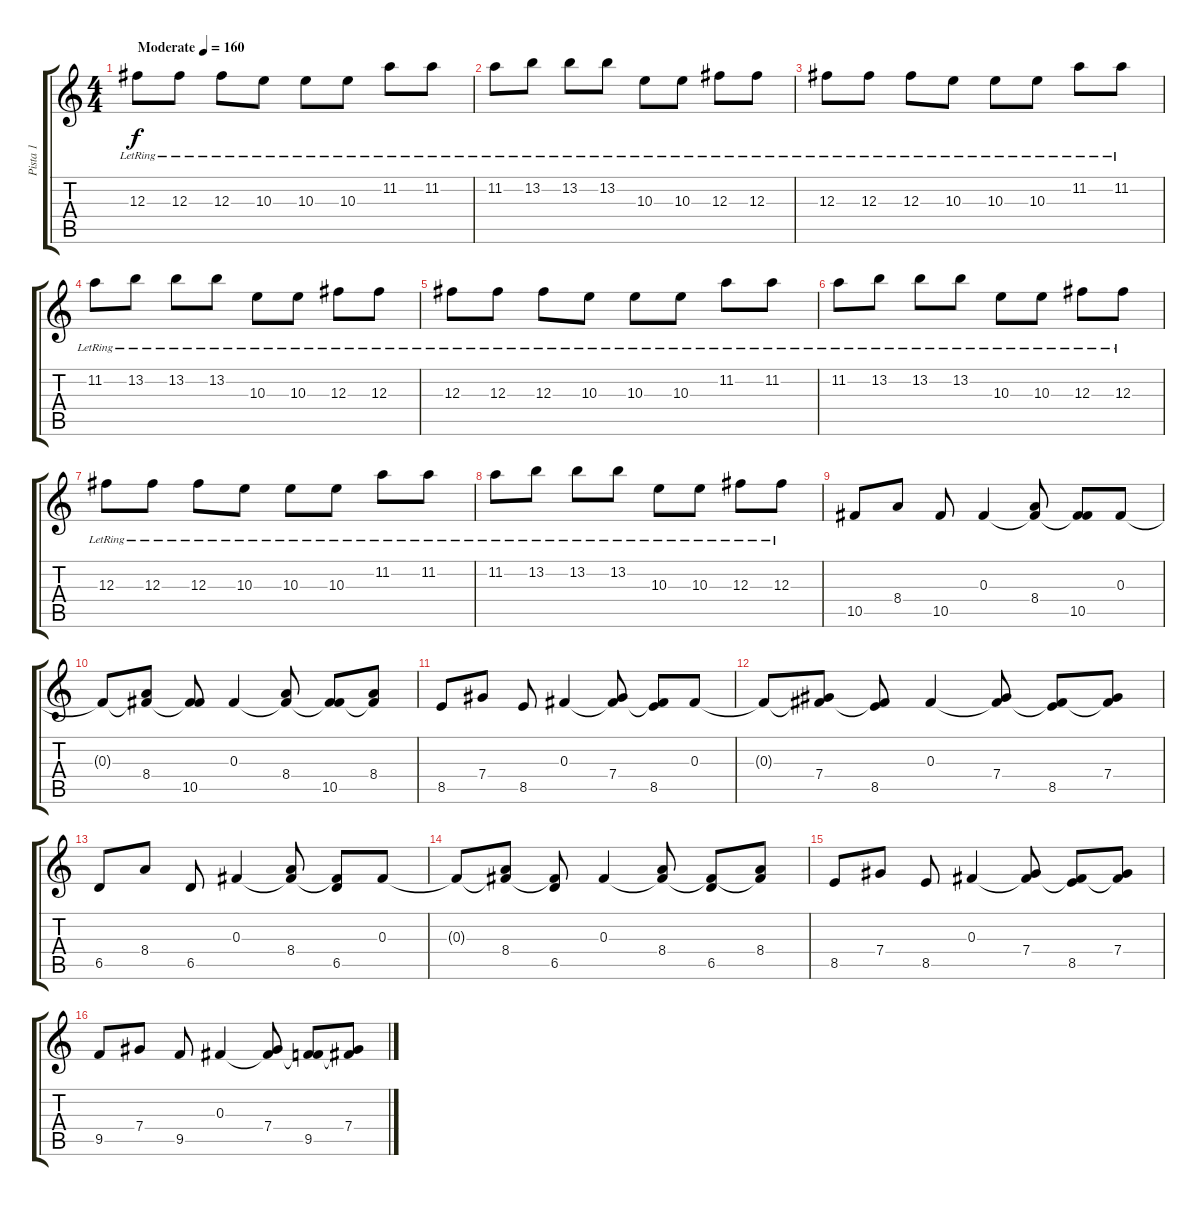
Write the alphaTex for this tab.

\track ("Pista 1" "Pista 1") {instrument distortionguitar}
\staff {score tabs}
\tuning (Eb4 Bb3 Gb3 Db3 Ab2 Eb2) {hide}
\ts (4 4)
\tempo (160 "Moderate")
\clef g2
\ks c
12.3{lr}.8{dy f instrument distortionguitar} 12.3{lr}.8 12.3{lr}.8 10.3{lr}.8 10.3{lr}.8 10.3{lr}.8 11.2{lr}.8 11.2{lr}.8 |
11.2{lr}.8 13.2{lr}.8 13.2{lr}.8 13.2{lr}.8 10.3{lr}.8 10.3{lr}.8 12.3{lr}.8 12.3{lr}.8 |
12.3{lr}.8 12.3{lr}.8 12.3{lr}.8 10.3{lr}.8 10.3{lr}.8 10.3{lr}.8 11.2{lr}.8 11.2{lr}.8 |
11.2{lr}.8 13.2{lr}.8 13.2{lr}.8 13.2{lr}.8 10.3{lr}.8 10.3{lr}.8 12.3{lr}.8 12.3{lr}.8 |
12.3{lr}.8 12.3{lr}.8 12.3{lr}.8 10.3{lr}.8 10.3{lr}.8 10.3{lr}.8 11.2{lr}.8 11.2{lr}.8 |
11.2{lr}.8 13.2{lr}.8 13.2{lr}.8 13.2{lr}.8 10.3{lr}.8 10.3{lr}.8 12.3{lr}.8 12.3{lr}.8 |
12.3{lr}.8 12.3{lr}.8 12.3{lr}.8 10.3{lr}.8 10.3{lr}.8 10.3{lr}.8 11.2{lr}.8 11.2{lr}.8 |
11.2{lr}.8 13.2{lr}.8 13.2{lr}.8 13.2{lr}.8 10.3{lr}.8 10.3{lr}.8 12.3{lr}.8 12.3{lr}.8 |
10.5.8{instrument electricguitarclean} 8.4.8 10.5.8 0.3.4 (0.3{t} 8.4).8 (0.3{t} 10.5).8 0.3.8 |
0.3{t}.8 (0.3{t} 8.4).8 (0.3{t} 10.5).8 0.3.4 (0.3{t} 8.4).8 (0.3{t} 10.5).8 (0.3{t} 8.4).8 |
8.5.8{instrument electricguitarclean} 7.4.8 8.5.8 0.3.4 (0.3{t} 7.4).8 (0.3{t} 8.5).8 0.3.8 |
0.3{t}.8 (0.3{t} 7.4).8 (0.3{t} 8.5).8 0.3.4 (0.3{t} 7.4).8 (0.3{t} 8.5).8 (0.3{t} 7.4).8 |
6.5.8{instrument electricguitarclean} 8.4.8 6.5.8 0.3.4 (0.3{t} 8.4).8 (0.3{t} 6.5).8 0.3.8 |
0.3{t}.8 (0.3{t} 8.4).8 (0.3{t} 6.5).8 0.3.4 (0.3{t} 8.4).8 (0.3{t} 6.5).8 (0.3{t} 8.4).8 |
8.5.8{instrument electricguitarclean} 7.4.8 8.5.8 0.3.4 (0.3{t} 7.4).8 (0.3{t} 8.5).8 (0.3{t} 7.4).8 |
9.5.8 7.4.8 9.5.8 0.3.4 (0.3{t} 7.4).8 (0.3{t} 9.5).8 (0.3{t} 7.4).8
